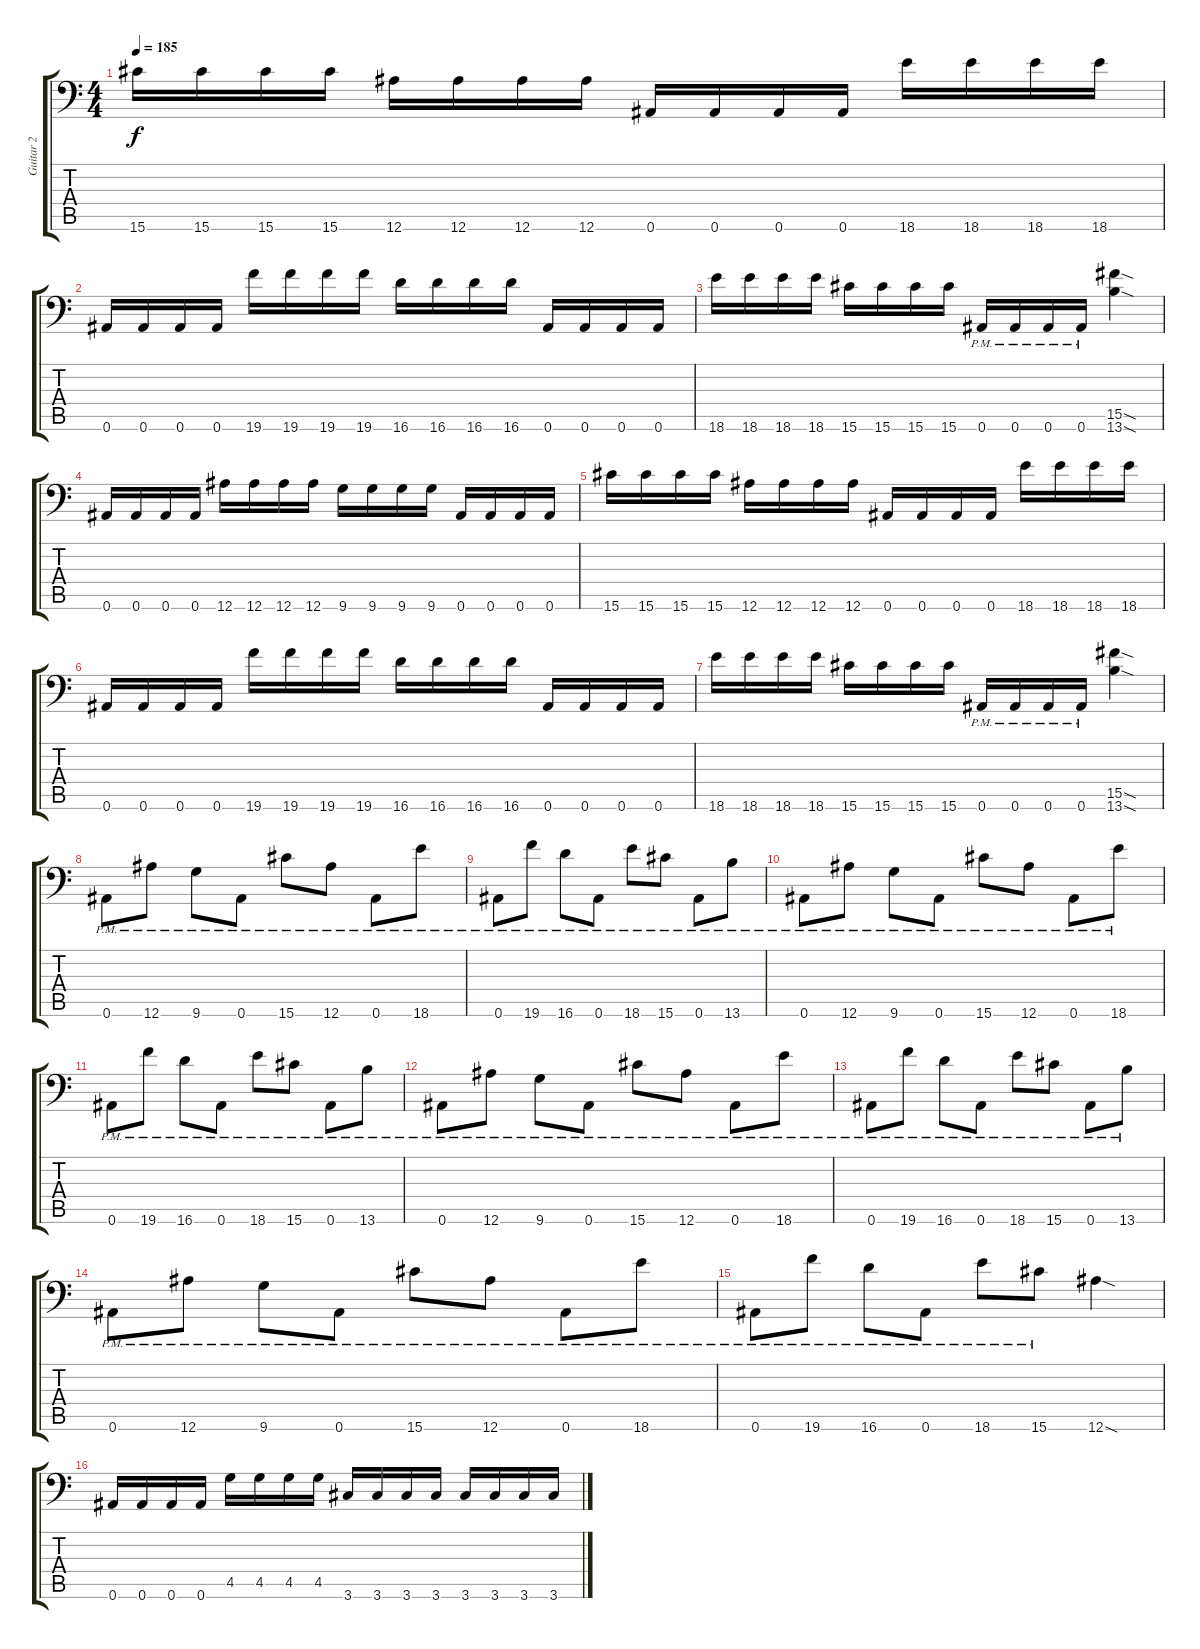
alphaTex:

\track ("Guitar 2" "Guitar 2") {instrument overdrivenguitar}
\staff {score tabs}
\tuning (Bb3 F3 Db3 Ab2 Eb2 Bb1) {hide}
\ts (4 4)
\tempo 185
\clef f4
\ks c
15.6.16{dy f} 15.6.16 15.6.16 15.6.16 12.6.16 12.6.16 12.6.16 12.6.16 0.6.16 0.6.16 0.6.16 0.6.16 18.6.16 18.6.16 18.6.16 18.6.16 |
0.6.16 0.6.16 0.6.16 0.6.16 19.6.16 19.6.16 19.6.16 19.6.16 16.6.16 16.6.16 16.6.16 16.6.16 0.6.16 0.6.16 0.6.16 0.6.16 |
18.6.16 18.6.16 18.6.16 18.6.16 15.6.16 15.6.16 15.6.16 15.6.16 0.6{pm}.16 0.6{pm}.16 0.6{pm}.16 0.6{pm}.16 (15.5{sod} 13.6{sod}).4 |
0.6.16 0.6.16 0.6.16 0.6.16 12.6.16 12.6.16 12.6.16 12.6.16 9.6.16 9.6.16 9.6.16 9.6.16 0.6.16 0.6.16 0.6.16 0.6.16 |
15.6.16 15.6.16 15.6.16 15.6.16 12.6.16 12.6.16 12.6.16 12.6.16 0.6.16 0.6.16 0.6.16 0.6.16 18.6.16 18.6.16 18.6.16 18.6.16 |
0.6.16 0.6.16 0.6.16 0.6.16 19.6.16 19.6.16 19.6.16 19.6.16 16.6.16 16.6.16 16.6.16 16.6.16 0.6.16 0.6.16 0.6.16 0.6.16 |
18.6.16 18.6.16 18.6.16 18.6.16 15.6.16 15.6.16 15.6.16 15.6.16 0.6{pm}.16 0.6{pm}.16 0.6{pm}.16 0.6{pm}.16 (15.5{sod} 13.6{sod}).4 |
0.6{pm}.8 12.6{pm}.8 9.6{pm}.8 0.6{pm}.8 15.6{pm}.8 12.6{pm}.8 0.6{pm}.8 18.6{pm}.8 |
0.6{pm}.8 19.6{pm}.8 16.6{pm}.8 0.6{pm}.8 18.6{pm}.8 15.6{pm}.8 0.6{pm}.8 13.6{pm}.8 |
0.6{pm}.8 12.6{pm}.8 9.6{pm}.8 0.6{pm}.8 15.6{pm}.8 12.6{pm}.8 0.6{pm}.8 18.6{pm}.8 |
0.6{pm}.8 19.6{pm}.8 16.6{pm}.8 0.6{pm}.8 18.6{pm}.8 15.6{pm}.8 0.6{pm}.8 13.6{pm}.8 |
0.6{pm}.8 12.6{pm}.8 9.6{pm}.8 0.6{pm}.8 15.6{pm}.8 12.6{pm}.8 0.6{pm}.8 18.6{pm}.8 |
0.6{pm}.8 19.6{pm}.8 16.6{pm}.8 0.6{pm}.8 18.6{pm}.8 15.6{pm}.8 0.6{pm}.8 13.6{pm}.8 |
0.6{pm}.8 12.6{pm}.8 9.6{pm}.8 0.6{pm}.8 15.6{pm}.8 12.6{pm}.8 0.6{pm}.8 18.6{pm}.8 |
0.6{pm}.8 19.6{pm}.8 16.6{pm}.8 0.6{pm}.8 18.6{pm}.8 15.6{pm}.8 12.6{sod}.4 |
0.6.16 0.6.16 0.6.16 0.6.16 4.5.16 4.5.16 4.5.16 4.5.16 3.6.16 3.6.16 3.6.16 3.6.16 3.6.16 3.6.16 3.6.16 3.6.16
